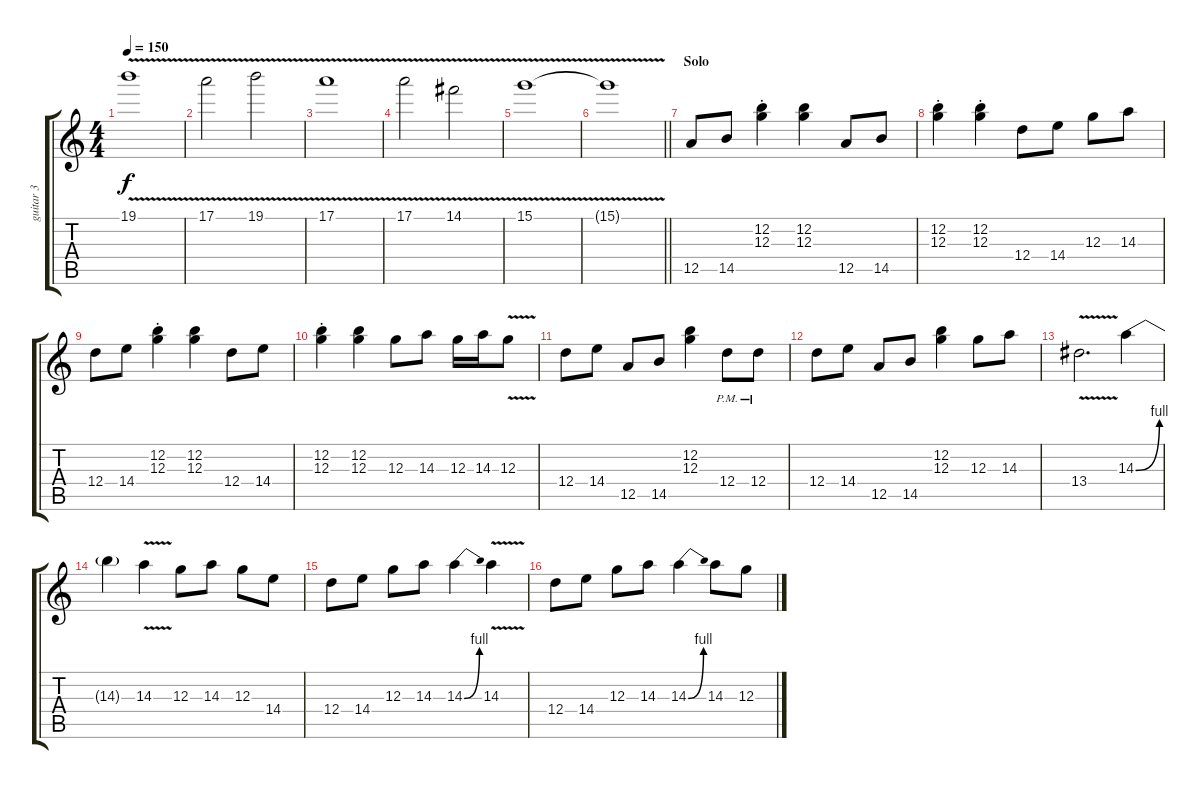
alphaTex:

\track ("guitar 3 " "guitar 3 ") {instrument distortionguitar}
\staff {score tabs}
\tuning (E4 B3 G3 D3 A2 E2) {hide}
\ts (4 4)
\tempo 150
\clef g2
\ks c
19.1{v}.1{dy f} |
17.1{v}.2 19.1{v}.2 |
17.1{v}.1 |
17.1{v}.2 14.1{v}.2 |
15.1{v}.1 |
\barLineRight lightlight
15.1{t}.1 |
\section ("" "Solo")
12.5.8 14.5.8 (12.2{st} 12.3{st}).4 (12.2 12.3).4 12.5.8 14.5.8 |
(12.2{st} 12.3{st}).4 (12.2{st} 12.3{st}).4 12.4.8 14.4.8 12.3.8 14.3.8 |
12.4.8 14.4.8 (12.2{st} 12.3{st}).4 (12.2 12.3).4 12.4.8 14.4.8 |
(12.2{st} 12.3{st}).4 (12.2 12.3).4 12.3.8 14.3.8 12.3.16 14.3.16 12.3{v}.8 |
12.4.8 14.4.8 12.5.8 14.5.8 (12.2 12.3).4 12.4{pm}.8 12.4{pm}.8 |
12.4.8 14.4.8 12.5.8 14.5.8 (12.2 12.3).4 12.3.8 14.3.8 |
13.4{v}.2{d} 14.3{be (bend 0 0 60 4)}.4 |
14.3{t}.4 14.3{v}.4 12.3.8 14.3.8 12.3.8 14.4.8 |
12.4.8 14.4.8 12.3.8 14.3.8 14.3{be (bend 0 0 60 4)}.4 14.3{v}.4 |
12.4.8 14.4.8 12.3.8 14.3.8 14.3{be (bend 0 0 60 4)}.4 14.3.8 12.3.8
